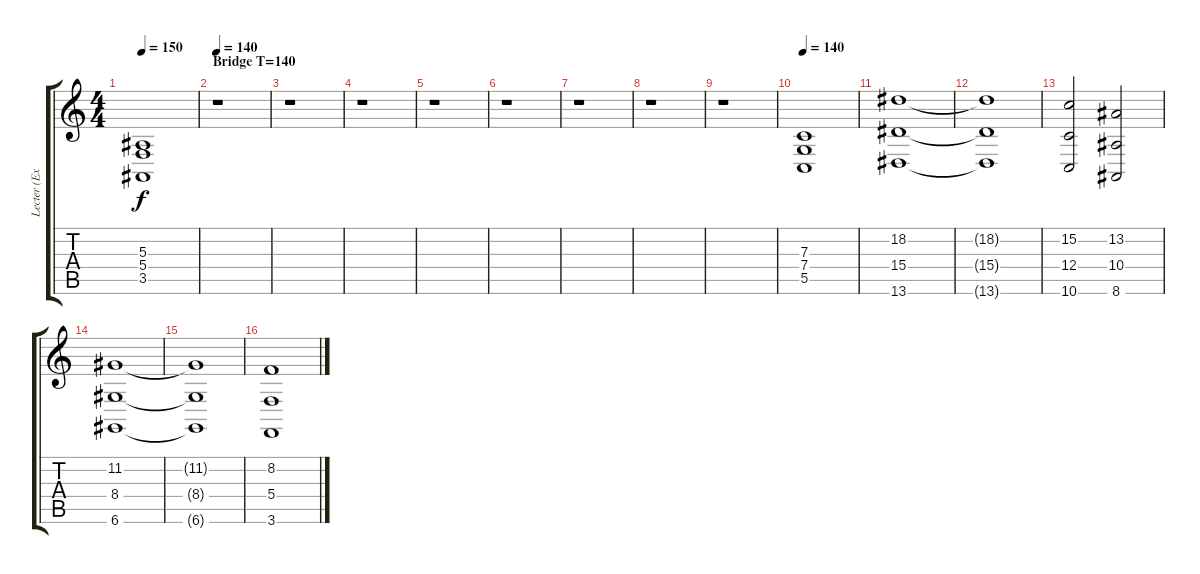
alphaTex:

\track ("Lecter (Extra)" "Lecter (Ex") {instrument choiraahs}
\staff {score tabs}
\tuning (D4 A3 F3 C3 G2 D2) {hide}
\ts (4 4)
\tempo 150
\clef g2
\ks c
(5.3 5.4 3.5).1{dy f} |
\section ("" "Bridge T=140")
\tempo 140
r.1 |
r.1 |
r.1 |
r.1 |
r.1 |
r.1 |
r.1 |
r.1 |
\tempo 140
(7.3 7.4 5.5).1{instrument stringensemble2} |
(18.2 15.4 13.6).1{instrument stringensemble2} |
(18.2{t} 15.4{t} 13.6{t}).1 |
(15.2 12.4 10.6).2{instrument stringensemble2} (13.2 10.4 8.6).2 |
(11.2 8.4 6.6).1{instrument stringensemble2} |
(11.2{t} 8.4{t} 6.6{t}).1 |
(8.2 5.4 3.6).1{instrument stringensemble2}
